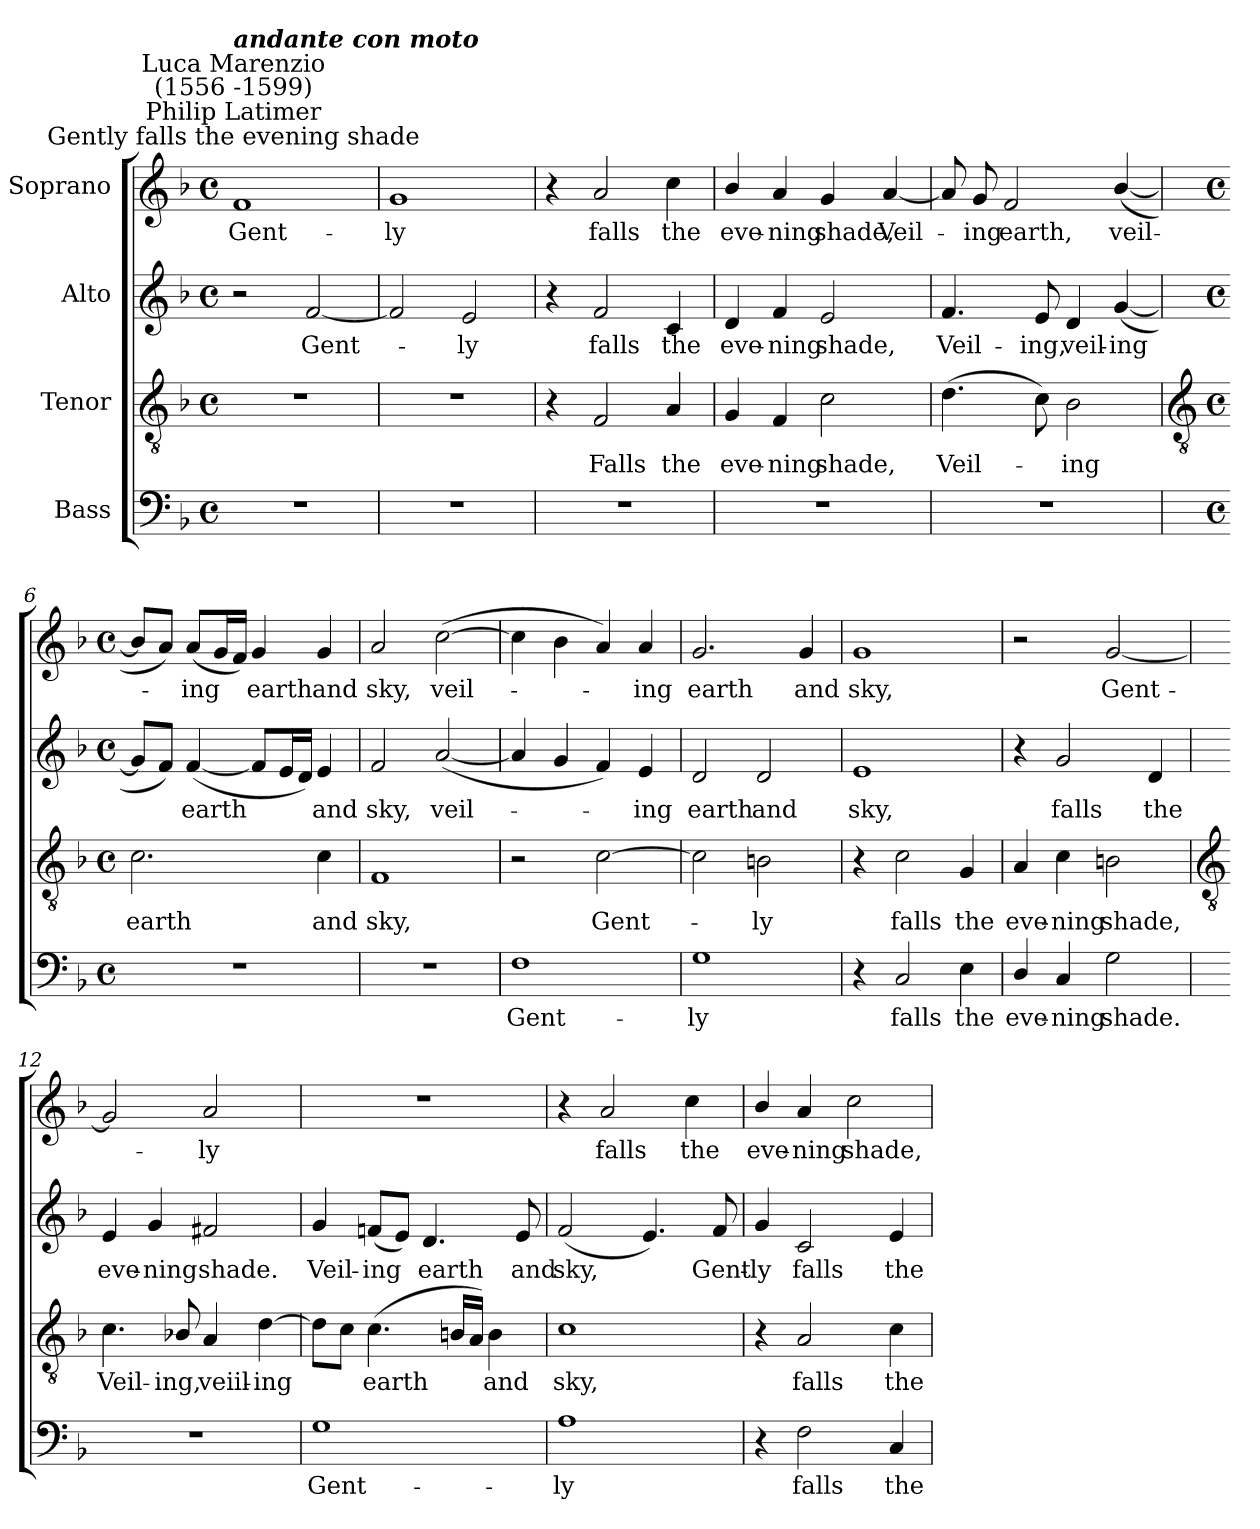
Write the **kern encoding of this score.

**kern	**text	**kern	**text	**kern	**text	**kern	**text
*part4	*part4	*part3	*part3	*part2	*part2	*part1	*part1
*staff4	*staff4	*staff3	*staff3	*staff2	*staff2	*staff1	*staff1
*I"Bass	*	*I"Tenor	*	*I"Alto	*	*I"Soprano	*
*clefF4	*	*clefGv2	*	*clefG2	*	*clefG2	*
*k[b-]	*	*k[b-]	*	*k[b-]	*	*k[b-]	*
*F:	*	*F:	*	*F:	*	*F:	*
*M4/4	*	*M4/4	*	*M4/4	*	*M4/4	*
*met(c)	*	*met(c)	*	*met(c)	*	*met(c)	*
*MM100	*	*MM100	*	*MM100	*	*MM100	*
=1	=1	=1	=1	=1	=1	=1	=1
!	!	!	!	!	!	!LO:TX:a:cj:t=Gently falls the evening shade	!
!	!	!	!	!	!	!LO:TX:a:cj:t=Philip Latimer	!
!	!	!	!	!	!	!LO:TX:a:cj:t=Luca Marenzio\n(1556 -1599)	!
!	!	!	!	!	!	!LO:TX:a:Bi:t=andante con moto	!
!	!	!	!	!	!	!	!LO:LY:b
1r	.	1r	.	2r	.	1f	Gent-
!	!	!	!	!	!LO:LY:b	!	!
.	.	.	.	[2f	Gent-	.	.
=2	=2	=2	=2	=2	=2	=2	=2
!	!	!	!	!	!	!	!LO:LY:b
1r	.	1r	.	2f]	.	1g	-ly
!	!	!	!	!	!LO:LY:b	!	!
.	.	.	.	2e	ly	.	.
=3	=3	=3	=3	=3	=3	=3	=3
1r	.	4r	.	4r	.	4r	.
!	!	!	!LO:LY:b	!	!LO:LY:b	!	!LO:LY:b
.	.	2F	Falls	2f	falls	2a	falls
!	!	!	!LO:LY:b	!	!LO:LY:b	!	!LO:LY:b
.	.	4A	the	4c	the	4cc	the
=4	=4	=4	=4	=4	=4	=4	=4
!	!	!	!LO:LY:b	!	!LO:LY:b	!	!LO:LY:b
1r	.	4G	eve-	4d	eve-	4b-/	eve-
!	!	!	!LO:LY:b	!	!LO:LY:b	!	!LO:LY:b
.	.	4F	-ning	4f	-ning	4a	-ning
!	!	!	!LO:LY:b	!	!LO:LY:b	!	!LO:LY:b
.	.	2c	shade,	2e	shade,	4g	shade,
!	!	!	!	!	!	!	!LO:LY:b
.	.	.	.	.	.	[4a	Veil-
=5	=5	=5	=5	=5	=5	=5	=5
!	!	!	!LO:LY:b	!	!LO:LY:b	!	!
1r	.	(>4.d	Veil-	4.f	Veil-	8a]	.
!	!	!	!	!	!	!	!LO:LY:b
.	.	.	.	.	.	8g	ing
!	!	!	!	!	!	!	!LO:LY:b
.	.	.	.	.	.	2f	earth,
!	!	!	!	!	!LO:LY:b	!	!
.	.	8c)	.	8e	-ing,	.	.
!	!	!	!LO:LY:b	!	!LO:LY:b	!	!
.	.	2B-	ing	4d	veil-	.	.
!	!	!	!	!	!LO:LY:b	!	!LO:LY:b
.	.	.	.	(<[4g	-ing	(<[4b-/	veil-
!!LO:LB:g=z
=6	=6	=6	=6	=6	=6	=6	=6
*	*	*clefGv2	*	*	*	*	*
*M4/4	*	*M4/4	*	*M4/4	*	*M4/4	*
*met(c)	*	*met(c)	*	*met(c)	*	*met(c)	*
!	!	!	!LO:LY:b	!	!	!	!
1r	.	2.c	earth	8gL]	.	8b-L]	.
.	.	.	.	8fJ)	.	8aJ)	.
!	!	!	!	!	!LO:LY:b	!	!LO:LY:b
.	.	.	.	(<[4f	earth	(<8aL	ing
.	.	.	.	.	.	16gL	.
.	.	.	.	.	.	16fJJ)	.
!	!	!	!	!	!	!	!LO:LY:b
.	.	.	.	8fL]	.	4g	earth
.	.	.	.	16eL	.	.	.
.	.	.	.	16dJJ)	.	.	.
!	!	!	!LO:LY:b	!	!LO:LY:b	!	!LO:LY:b
.	.	4c	and	4e	and	4g	and
=7	=7	=7	=7	=7	=7	=7	=7
!	!	!	!LO:LY:b	!	!LO:LY:b	!	!LO:LY:b
1r	.	1F	sky,	2f	sky,	2a	sky,
!	!	!	!	!	!LO:LY:b	!	!LO:LY:b
.	.	.	.	(<[2a	veil-	(>[2cc	veil-
=8	=8	=8	=8	=8	=8	=8	=8
!	!LO:LY:b	!	!	!	!	!	!
1F	Gent-	2r	.	4a]	.	4cc]	.
.	.	.	.	4g	.	4b-\	.
!	!	!	!LO:LY:b	!	!	!	!
.	.	[2c	Gent-	4f)	.	4a)	.
!	!	!	!	!	!LO:LY:b	!	!LO:LY:b
.	.	.	.	4e	ing	4a	ing
=9	=9	=9	=9	=9	=9	=9	=9
!	!LO:LY:b	!	!	!	!LO:LY:b	!	!LO:LY:b
1G	-ly	2c]	.	2d	earth	2.g	earth
!	!	!	!LO:LY:b	!	!LO:LY:b	!	!
.	.	2Bn	ly	2d	and	.	.
!	!	!	!	!	!	!	!LO:LY:b
.	.	.	.	.	.	4g	and
=10	=10	=10	=10	=10	=10	=10	=10
!	!	!	!	!	!LO:LY:b	!	!LO:LY:b
4r	.	4r	.	1e	sky,	1g	sky,
!	!LO:LY:b	!	!LO:LY:b	!	!	!	!
2C	falls	2c	falls	.	.	.	.
!	!LO:LY:b	!	!LO:LY:b	!	!	!	!
4E	the	4G	the	.	.	.	.
=11	=11	=11	=11	=11	=11	=11	=11
!	!LO:LY:b	!	!LO:LY:b	!	!	!	!
4D/	eve-	4A	eve-	4r	.	2r	.
!	!LO:LY:b	!	!LO:LY:b	!	!LO:LY:b	!	!
4C	-ning	4c	-ning	2g	falls	.	.
!	!LO:LY:b	!	!LO:LY:b	!	!	!	!LO:LY:b
2G	shade.	2Bn	shade,	.	.	[2g	Gent-
!	!	!	!	!	!LO:LY:b	!	!
.	.	.	.	4d	the	.	.
!!LO:LB:g=z
=12	=12	=12	=12	=12	=12	=12	=12
*	*	*clefGv2	*	*	*	*	*
!	!	!	!LO:LY:b	!	!LO:LY:b	!	!
1r	.	4.c	Veil-	4e	eve-	2g]	.
!	!	!	!	!	!LO:LY:b	!	!
.	.	.	.	4g	-ning	.	.
!	!	!	!LO:LY:b	!	!	!	!
.	.	8B-X/	-ing,	.	.	.	.
!	!	!	!LO:LY:b	!	!LO:LY:b	!	!LO:LY:b
.	.	4A	veiil-	2f#X	shade.	2a	ly
!	!	!	!LO:LY:b	!	!	!	!
.	.	[4d	-ing	.	.	.	.
=13	=13	=13	=13	=13	=13	=13	=13
!	!LO:LY:b	!	!	!	!LO:LY:b	!	!
1G	Gent-	8dL]	.	4g	Veil-	1r	.
.	.	8cJ	.	.	.	.	.
!	!	!	!LO:LY:b	!	!LO:LY:b	!	!
.	.	(<4.c	earth	(<8fnL	-ing	.	.
.	.	.	.	8eJ)	.	.	.
!	!	!	!	!	!LO:LY:b	!	!
.	.	.	.	4.d	earth	.	.
.	.	16BnLL	.	.	.	.	.
.	.	16AJJ)	.	.	.	.	.
!	!	!	!LO:LY:b	!	!	!	!
.	.	4B	and	.	.	.	.
!	!	!	!	!	!LO:LY:b	!	!
.	.	.	.	8e	and	.	.
=14	=14	=14	=14	=14	=14	=14	=14
!	!LO:LY:b	!	!LO:LY:b	!	!LO:LY:b	!	!
1A	-ly	1c	sky,	(<2f	sky,	4r	.
!	!	!	!	!	!	!	!LO:LY:b
.	.	.	.	.	.	2a	falls
.	.	.	.	4.e)	.	.	.
!	!	!	!	!	!	!	!LO:LY:b
.	.	.	.	.	.	4cc	the
!	!	!	!	!	!LO:LY:b	!	!
.	.	.	.	8f	Gent-	.	.
=15	=15	=15	=15	=15	=15	=15	=15
!	!	!	!	!	!LO:LY:b	!	!LO:LY:b
4r	.	4r	.	4g	-ly	4b-/	eve-
!	!LO:LY:b	!	!LO:LY:b	!	!LO:LY:b	!	!LO:LY:b
2F	falls	2A	falls	2c	falls	4a	-ning
!	!	!	!	!	!	!	!LO:LY:b
.	.	.	.	.	.	2cc	shade,
!	!LO:LY:b	!	!LO:LY:b	!	!LO:LY:b	!	!
4C	the	4c	the	4e	the	.	.
=	=	=	=	=	=	=	=
*-	*-	*-	*-	*-	*-	*-	*-
